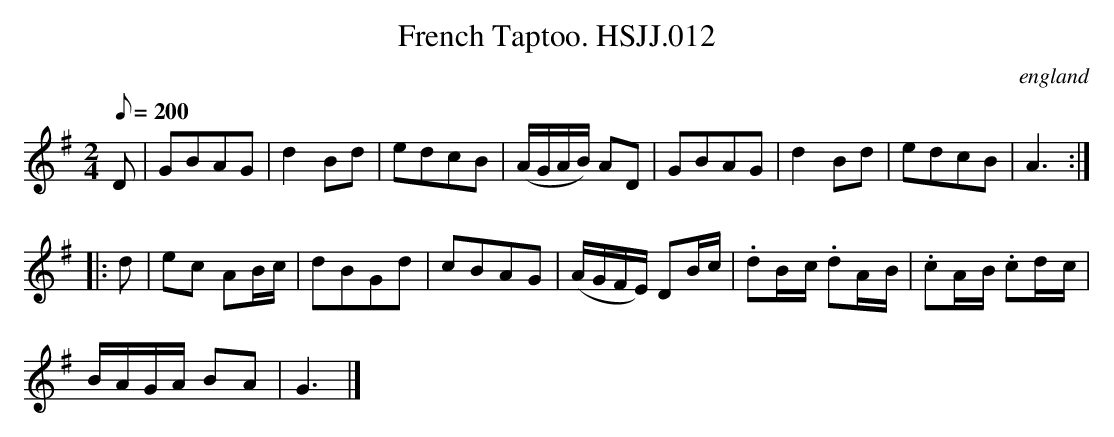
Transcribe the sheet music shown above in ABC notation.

X:1
T:French Taptoo. HSJJ.012
O:england
M:2/4
L:1/8
Q:200
K:G
D|GBAG|d2Bd|edcB|(A/G/A/B/) AD|GBAG|d2Bd|edcB|A3:|
|:d|ec AB/c/|dBGd|cBAG|(A/G/F/E/) DB/c/|.dB/-c/ .dA/-B/|.cA/-B/ .cd/-c/|
B/A/G/A/ BA|G3;|]
